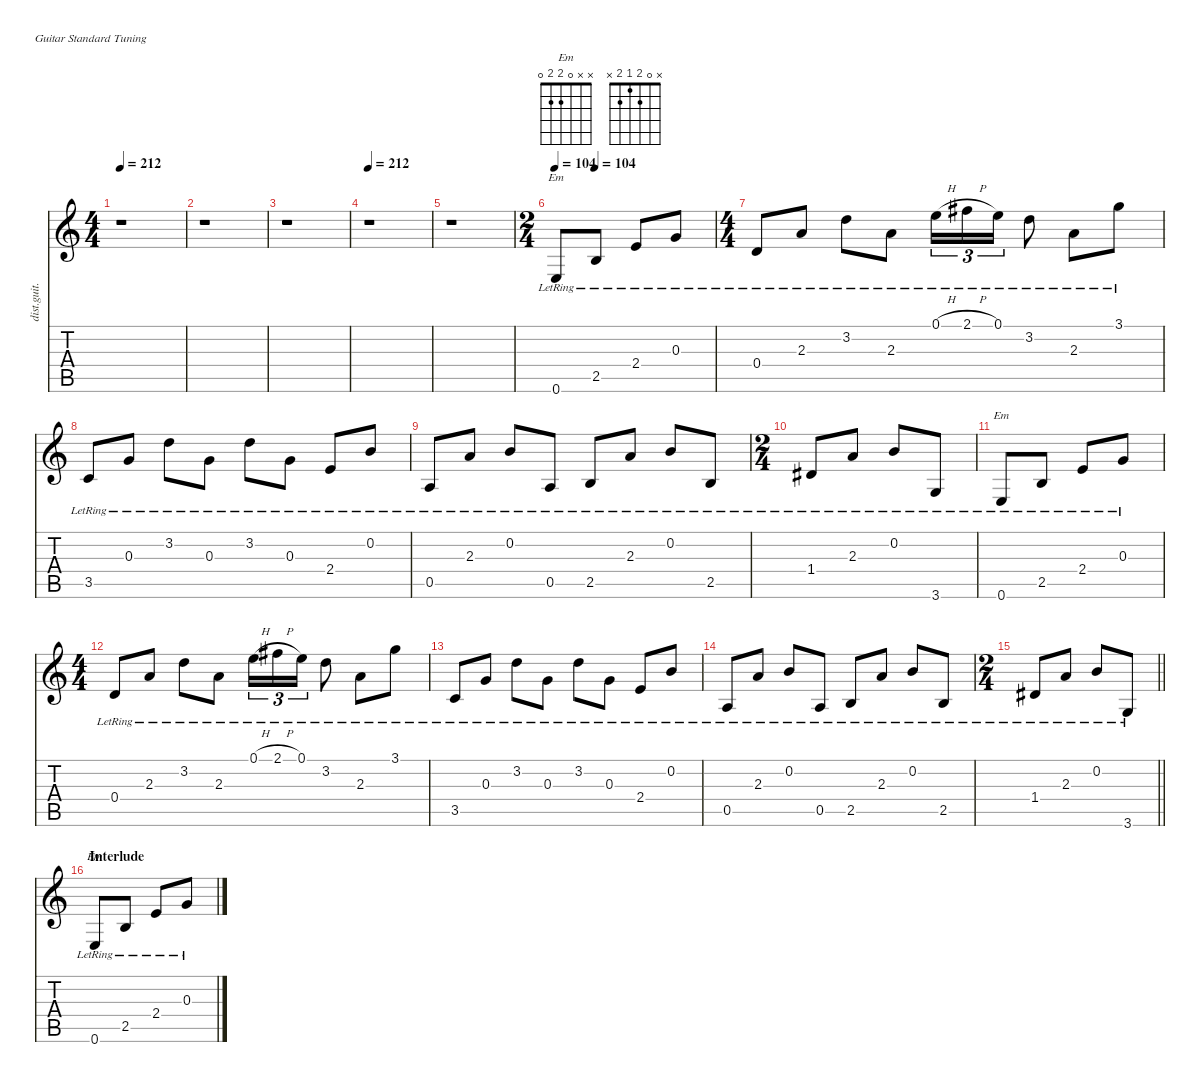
\defaultSystemsLayout 4
\hideDynamics
\bracketExtendMode nobrackets
\track ("Clean Guitar" "dist.guit.") {mute instrument distortionguitar}
\staff {score tabs}
\tuning (E4 B3 G3 D3 A2 E2)
\chord ("Em" x x 0 2 2 0)
\chord ("" 2 3 2 0 x x) {barre 2}
\chord ("" x 3 0 2 3 x)
\chord ("" x 0 2 1 2 x)
\ts (4 4)
\tempo 212
\clef g2
\ks c
r.1{dy fff beam Down} |
r.1{beam Down} |
r.1{beam Down} |
\tempo 212
r.1{beam Down} |
r.1{beam Down} |
\ts (2 4)
\beaming (8 2 2)
\tempo 104
\tempo (104 0.25)
0.6{lr}.8{ch "Em" instrument electricguitarclean beam Up} 2.5{lr}.8{beam Up} 2.4{lr}.8{beam Up} 0.3{lr}.8{beam Up} |
\ts (4 4)
\beaming (8 2 2 2 2)
0.4{lr}.8{ch "" beam Up} 2.3{lr}.8{beam Up} 3.2{lr}.8{beam Down} 2.3{lr}.8{beam Down} 0.1{h lr}.16{tu (3 2) beam Down} 2.1{h lr acc #}.16{tu (3 2) beam Down} 0.1{lr}.16{tu (3 2) beam Down} 3.2{lr}.8{beam Down} 2.3{lr}.8{beam Down} 3.1{lr}.8{beam Down} |
3.5{lr}.8{ch "" beam Up} 0.3{lr}.8{beam Up} 3.2{lr}.8{beam Down} 0.3{lr}.8{beam Down} 3.2{lr}.8{beam Down} 0.3{lr}.8{beam Down} 2.4{lr}.8{beam Up} 0.2{lr}.8{beam Up} |
0.5{lr}.8{ch "" beam Up} 2.3{lr}.8{beam Up} 0.2{lr}.8{beam Up} 0.5{lr}.8{beam Up} 2.5{lr}.8{beam Up} 2.3{lr}.8{beam Up} 0.2{lr}.8{beam Up} 2.5{lr}.8{beam Up} |
\ts (2 4)
\beaming (8 2 2)
1.4{lr acc #}.8{beam Up} 2.3{lr}.8{beam Up} 0.2{lr}.8{beam Up} 3.6{lr}.8{beam Up} |
0.6{lr}.8{ch "Em" beam Up} 2.5{lr}.8{beam Up} 2.4{lr}.8{beam Up} 0.3{lr}.8{beam Up} |
\ts (4 4)
\beaming (8 2 2 2 2)
0.4{lr}.8{ch "" beam Up} 2.3{lr}.8{beam Up} 3.2{lr}.8{beam Down} 2.3{lr}.8{beam Down} 0.1{h lr}.16{tu (3 2) beam Down} 2.1{h lr acc #}.16{tu (3 2) beam Down} 0.1{lr}.16{tu (3 2) beam Down} 3.2{lr}.8{beam Down} 2.3{lr}.8{beam Down} 3.1{lr}.8{beam Down} |
3.5{lr}.8{ch "" beam Up} 0.3{lr}.8{beam Up} 3.2{lr}.8{beam Down} 0.3{lr}.8{beam Down} 3.2{lr}.8{beam Down} 0.3{lr}.8{beam Down} 2.4{lr}.8{beam Up} 0.2{lr}.8{beam Up} |
0.5{lr}.8{ch "" beam Up} 2.3{lr}.8{beam Up} 0.2{lr}.8{beam Up} 0.5{lr}.8{beam Up} 2.5{lr}.8{beam Up} 2.3{lr}.8{beam Up} 0.2{lr}.8{beam Up} 2.5{lr}.8{beam Up} |
\ts (2 4)
\beaming (8 2 2)
\barLineRight lightlight
1.4{lr acc #}.8{beam Up} 2.3{lr}.8{beam Up} 0.2{lr}.8{beam Up} 3.6{lr}.8{beam Up} |
\section ("" "Interlude")
0.6{lr}.8{ch "Em" instrument electricguitarclean beam Up} 2.5{lr}.8{beam Up} 2.4{lr}.8{beam Up} 0.3{lr}.8{beam Up}
